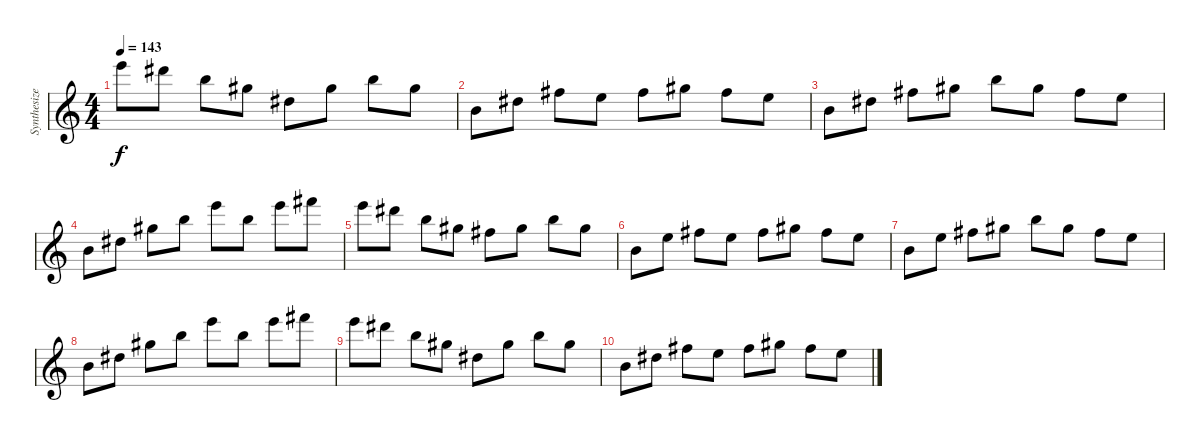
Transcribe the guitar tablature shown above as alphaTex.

\track ("Synthesizer" "Synthesize") {instrument pad3polysynth}
\staff {score}
\tuning (E4 B3 G3 D3 A2 E2 B1) {hide}
\ts (4 4)
\tempo 143
\clef g2
\ks c
24.1.8{dy f} 23.1.8 19.1.8 16.1.8 11.1.8 16.1.8 19.1.8 16.1.8 |
7.1.8 11.1.8 14.1.8 12.1.8 14.1.8 16.1.8 14.1.8 12.1.8 |
7.1.8 11.1.8 14.1.8 16.1.8 19.1.8 16.1.8 14.1.8 12.1.8 |
7.1.8 11.1.8 16.1.8 19.1.8 24.1.8 19.1.8 24.1.8 26.1.8 |
24.1.8 23.1.8 19.1.8 16.1.8 14.1.8 16.1.8 19.1.8 16.1.8 |
7.1.8 12.1.8 14.1.8 12.1.8 14.1.8 16.1.8 14.1.8 12.1.8 |
7.1.8 12.1.8 14.1.8 16.1.8 19.1.8 16.1.8 14.1.8 12.1.8 |
7.1.8 11.1.8 16.1.8 19.1.8 24.1.8 19.1.8 24.1.8 26.1.8 |
24.1.8 23.1.8 19.1.8 16.1.8 11.1.8 16.1.8 19.1.8 16.1.8 |
7.1.8 11.1.8 14.1.8 12.1.8 14.1.8 16.1.8 14.1.8 12.1.8
